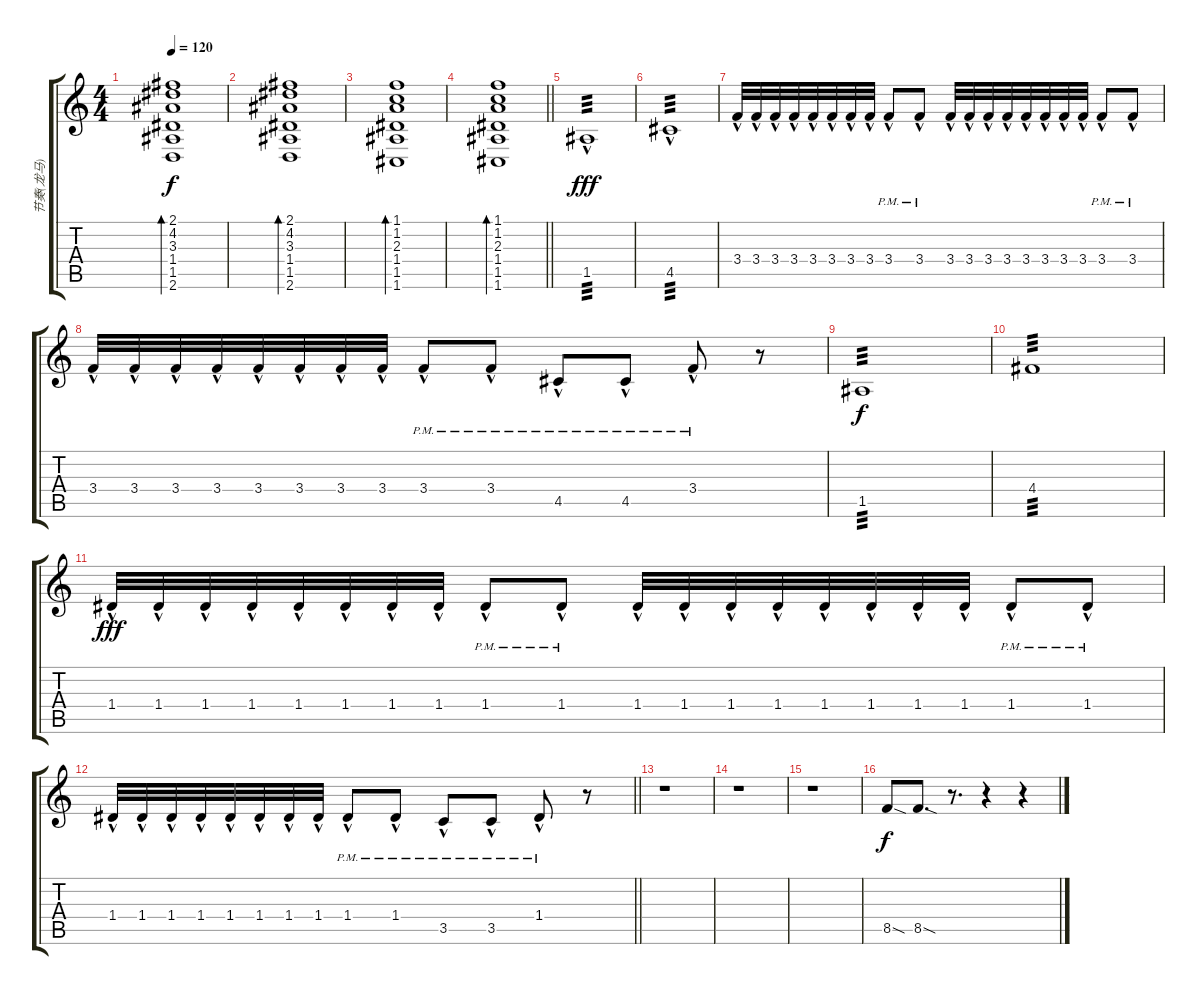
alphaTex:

\track ("节奏(龙马)" "节奏(龙马)") {instrument overdrivenguitar}
\staff {score tabs}
\tuning (E4 B3 G3 D3 A2 C2) {hide}
\ts (4 4)
\tempo 120
\clef g2
\ks c
(2.1 4.2 3.3 1.4 1.5 2.6).1{bd 240 dy f} |
(2.1 4.2 3.3 1.4 1.5 2.6).1{bd 240} |
(1.1 1.2 2.3 1.4 1.5 1.6).1{bd 240} |
\barLineRight lightlight
(1.1 1.2 2.3 1.4 1.5 1.6).1{bd 240} |
1.5{hac}.1{tp 3 dy fff volume 14 balance 14 instrument overdrivenguitar} |
4.5{hac}.1{tp 3} |
3.4{hac}.32 3.4{hac}.32 3.4{hac}.32 3.4{hac}.32 3.4{hac}.32 3.4{hac}.32 3.4{hac}.32 3.4{hac}.32 3.4{hac pm}.8 3.4{hac pm}.8 3.4{hac}.32 3.4{hac}.32 3.4{hac}.32 3.4{hac}.32 3.4{hac}.32 3.4{hac}.32 3.4{hac}.32 3.4{hac}.32 3.4{hac pm}.8 3.4{hac pm}.8 |
3.4{hac}.32 3.4{hac}.32 3.4{hac}.32 3.4{hac}.32 3.4{hac}.32 3.4{hac}.32 3.4{hac}.32 3.4{hac}.32 3.4{hac pm}.8 3.4{hac pm}.8 4.5{hac pm}.8 4.5{hac pm}.8 3.4{hac pm}.8 r.8 |
1.5.1{tp 3 dy f} |
4.4.1{tp 3} |
1.4{hac}.32{dy fff} 1.4{hac}.32 1.4{hac}.32 1.4{hac}.32 1.4{hac}.32 1.4{hac}.32 1.4{hac}.32 1.4{hac}.32 1.4{hac pm}.8 1.4{hac pm}.8 1.4{hac}.32 1.4{hac}.32 1.4{hac}.32 1.4{hac}.32 1.4{hac}.32 1.4{hac}.32 1.4{hac}.32 1.4{hac}.32 1.4{hac pm}.8 1.4{hac pm}.8 |
\barLineRight lightlight
1.4{hac}.32 1.4{hac}.32 1.4{hac}.32 1.4{hac}.32 1.4{hac}.32 1.4{hac}.32 1.4{hac}.32 1.4{hac}.32 1.4{hac pm}.8 1.4{hac pm}.8 3.5{hac pm}.8 3.5{hac pm}.8 1.4{hac pm}.8 r.8 |
r.1 |
r.1 |
r.1 |
8.5{sod}.8{dy f} 8.5{sod}.8{d} r.8{d} r.4 r.4
